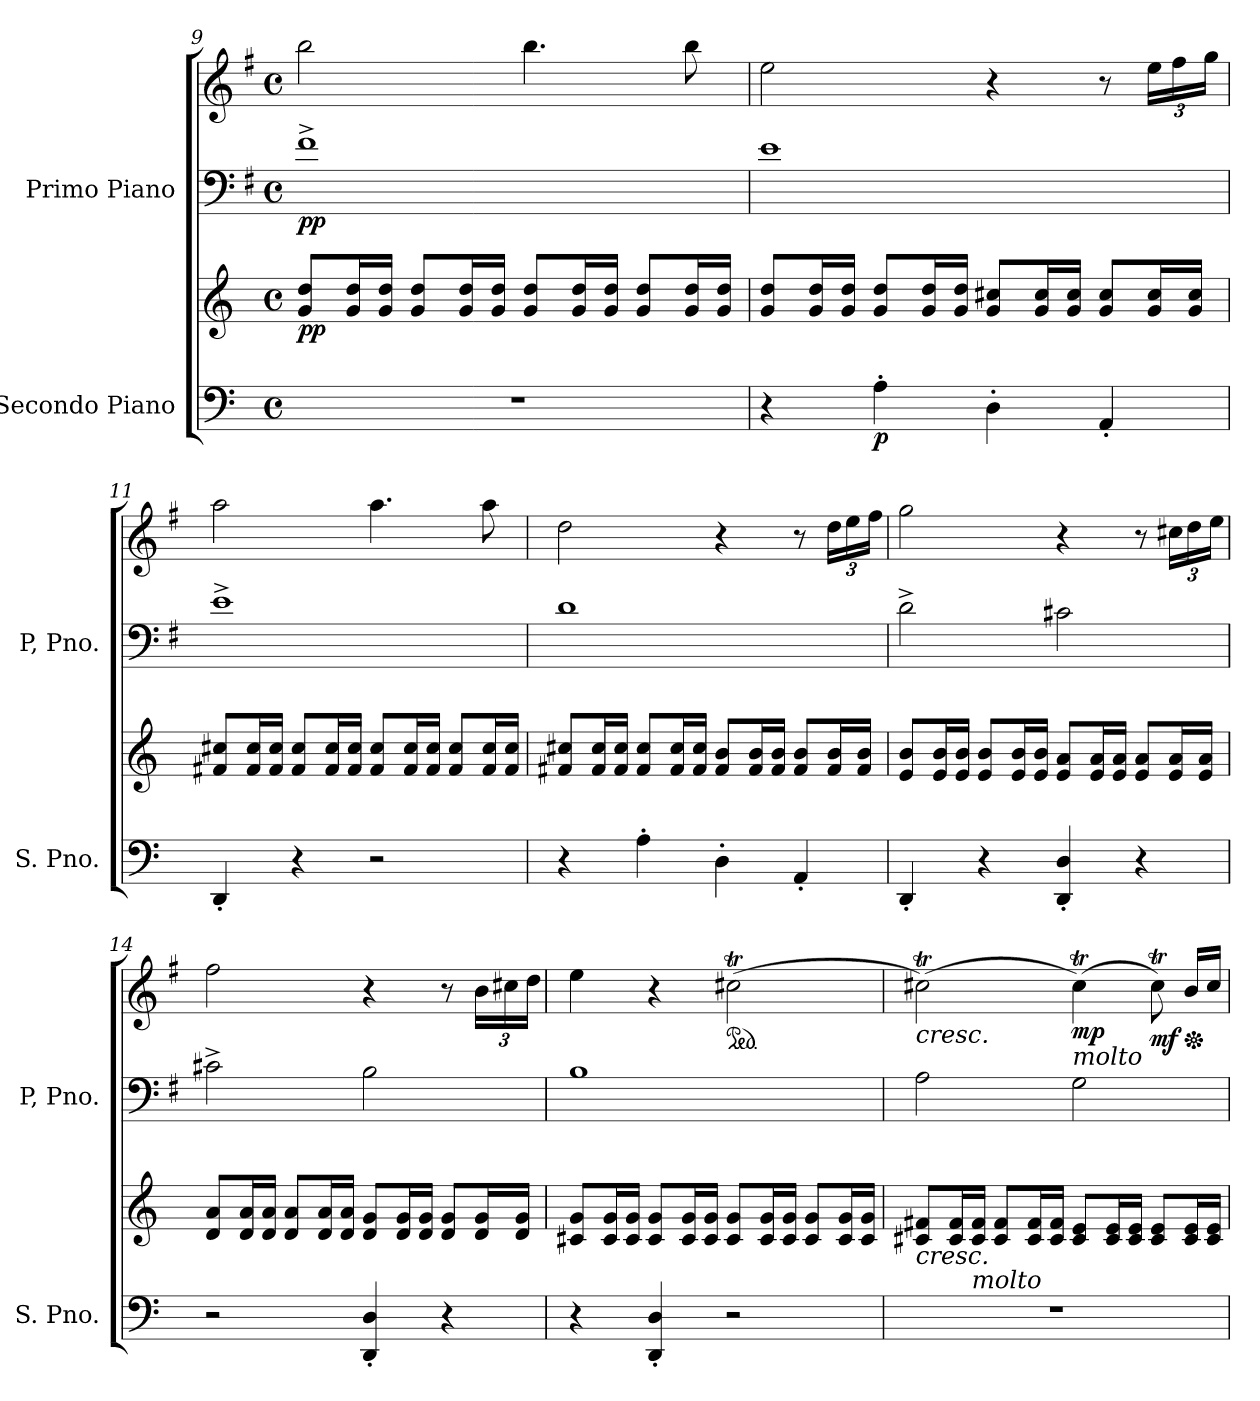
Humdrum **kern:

**kern	**kern	**dynam	**kern	**kern	**dynam
*part2	*part2	*part2	*part1	*part1	*part1
*staff4	*staff3	*staff3/4	*staff2	*staff1	*staff1/2
*I"Secondo Piano	*	*	*I"Primo Piano	*	*
*I'S. Pno.	*	*	*I'P, Pno.	*	*
*clefF4	*clefG2	*	*clefF4	*clefG2	*
*k[]	*k[]	*	*k[f#]	*k[f#]	*
*M4/4	*M4/4	*	*M4/4	*M4/4	*
*met(c)	*met(c)	*	*met(c)	*met(c)	*
=9	=9	=9	=9	=9	=9
!	!	!LO:DY:b	!	!	!LO:DY:b=2
!	!	!	!	!	!LO:DY:n=1:b
1r	8g/ 8dd/L	pp	1f#^	2bb\	p p
.	16g/ 16dd/L	.	.	.	.
.	16g/ 16dd/JJ	.	.	.	.
.	8g/ 8dd/L	.	.	.	.
.	16g/ 16dd/L	.	.	.	.
.	16g/ 16dd/JJ	.	.	.	.
.	8g/ 8dd/L	.	.	4.bb\	.
.	16g/ 16dd/L	.	.	.	.
.	16g/ 16dd/JJ	.	.	.	.
.	8g/ 8dd/L	.	.	.	.
.	16g/ 16dd/L	.	.	8bb\	.
.	16g/ 16dd/JJ	.	.	.	.
=10	=10	=10	=10	=10	=10
4r	8g/ 8dd/L	.	1e	2ee\	.
.	16g/ 16dd/L	.	.	.	.
.	16g/ 16dd/JJ	.	.	.	.
!	!	!LO:DY:b=2	!	!	!
4A'\	8g/ 8dd/L	p	.	.	.
.	16g/ 16dd/L	.	.	.	.
.	16g/ 16dd/JJ	.	.	.	.
4D'\	8g/ 8cc#X/L	.	.	4r	.
.	16g/ 16cc#/L	.	.	.	.
.	16g/ 16cc#/JJ	.	.	.	.
4AA'/	8g/ 8cc#/L	.	.	8r	.
*	*	*	*	*Xbrackettup	*
.	16g/ 16cc#/L	.	.	24ee\LL	.
.	.	.	.	24ff#\	.
.	16g/ 16cc#/JJ	.	.	.	.
.	.	.	.	24gg\JJ	.
!!LO:PB:g=z
=11	=11	=11	=11	=11	=11
4DD'/	8f#X/ 8cc#X/L	.	1e^	2aa\	.
.	16f#/ 16cc#/L	.	.	.	.
.	16f#/ 16cc#/JJ	.	.	.	.
4r	8f#/ 8cc#/L	.	.	.	.
.	16f#/ 16cc#/L	.	.	.	.
.	16f#/ 16cc#/JJ	.	.	.	.
2r	8f#/ 8cc#/L	.	.	4.aa\	.
.	16f#/ 16cc#/L	.	.	.	.
.	16f#/ 16cc#/JJ	.	.	.	.
.	8f#/ 8cc#/L	.	.	.	.
.	16f#/ 16cc#/L	.	.	8aa\	.
.	16f#/ 16cc#/JJ	.	.	.	.
=12	=12	=12	=12	=12	=12
4r	8f#X/ 8cc#X/L	.	1d	2dd\	.
.	16f#/ 16cc#/L	.	.	.	.
.	16f#/ 16cc#/JJ	.	.	.	.
4A'\	8f#/ 8cc#/L	.	.	.	.
.	16f#/ 16cc#/L	.	.	.	.
.	16f#/ 16cc#/JJ	.	.	.	.
4D'\	8f#/ 8b/L	.	.	4r	.
.	16f#/ 16b/L	.	.	.	.
.	16f#/ 16b/JJ	.	.	.	.
4AA'/	8f#/ 8b/L	.	.	8r	.
.	16f#/ 16b/L	.	.	24dd\LL	.
.	.	.	.	24ee\	.
.	16f#/ 16b/JJ	.	.	.	.
.	.	.	.	24ff#\JJ	.
=13	=13	=13	=13	=13	=13
4DD'/	8e/ 8b/L	.	2d^\	2gg\	.
.	16e/ 16b/L	.	.	.	.
.	16e/ 16b/JJ	.	.	.	.
4r	8e/ 8b/L	.	.	.	.
.	16e/ 16b/L	.	.	.	.
.	16e/ 16b/JJ	.	.	.	.
4DD/' 4D/'	8e/ 8a/L	.	2c#X\	4r	.
.	16e/ 16a/L	.	.	.	.
.	16e/ 16a/JJ	.	.	.	.
4r	8e/ 8a/L	.	.	8r	.
.	16e/ 16a/L	.	.	24cc#X\LL	.
.	.	.	.	24dd\	.
.	16e/ 16a/JJ	.	.	.	.
.	.	.	.	24ee\JJ	.
=14	=14	=14	=14	=14	=14
2r	8d/ 8a/L	.	2c#X^\	2ff#\	.
.	16d/ 16a/L	.	.	.	.
.	16d/ 16a/JJ	.	.	.	.
.	8d/ 8a/L	.	.	.	.
.	16d/ 16a/L	.	.	.	.
.	16d/ 16a/JJ	.	.	.	.
4DD/' 4D/'	8d/ 8g/L	.	2B\	4r	.
.	16d/ 16g/L	.	.	.	.
.	16d/ 16g/JJ	.	.	.	.
4r	8d/ 8g/L	.	.	8r	.
.	16d/ 16g/L	.	.	24b\LL	.
.	.	.	.	24cc#X\	.
.	16d/ 16g/JJ	.	.	.	.
.	.	.	.	24dd\JJ	.
!!LO:LB:g=z
=15	=15	=15	=15	=15	=15
4r	8c#X/ 8g/L	.	1B	4ee\	.
.	16c#/ 16g/L	.	.	.	.
.	16c#/ 16g/JJ	.	.	.	.
4DD/' 4D/'	8c#/ 8g/L	.	.	4r	.
.	16c#/ 16g/L	.	.	.	.
.	16c#/ 16g/JJ	.	.	.	.
*	*	*	*	*ped	*
2r	8c#/ 8g/L	.	.	(>2cc#Xt\	.
.	16c#/ 16g/L	.	.	.	.
.	16c#/ 16g/JJ	.	.	.	.
.	8c#/ 8g/L	.	.	.	.
.	16c#/ 16g/L	.	.	.	.
.	16c#/ 16g/JJ	.	.	.	.
=16	=16	=16	=16	=16	=16
!	!	!	!	!LO:TX:b:i:t=cresc.	!
!	!LO:TX:b:i:t=cresc.	!	!	!	!
1r	8c#X/ 8f#X/L	.	2A\	(>2cc#Xt\)	.
.	16c#/ 16f#/L	.	.	.	.
!	!LO:TX:b:i:t=molto	!	!	!	!
.	16c#/ 16f#/JJ	.	.	.	.
.	8c#/ 8f#/L	.	.	.	.
.	16c#/ 16f#/L	.	.	.	.
.	16c#/ 16f#/JJ	.	.	.	.
!	!	!	!	!LO:TX:b:i:t=molto	!
!	!	!	!	!	!LO:DY:b
.	8c#/ 8e/L	.	2G\	(>4cc#t\)	mp
.	16c#/ 16e/L	.	.	.	.
.	16c#/ 16e/JJ	.	.	.	.
!	!	!	!	!	!LO:DY:b
.	8c#/ 8e/L	.	.	8cc#t\)	mf
*	*	*	*	*Xped	*
.	16c#/ 16e/L	.	.	16b!/LL	.
.	16c#/ 16e/JJ	.	.	16cc#!/JJ	.
=	=	=	=	=	=
*-	*-	*-	*-	*-	*-
